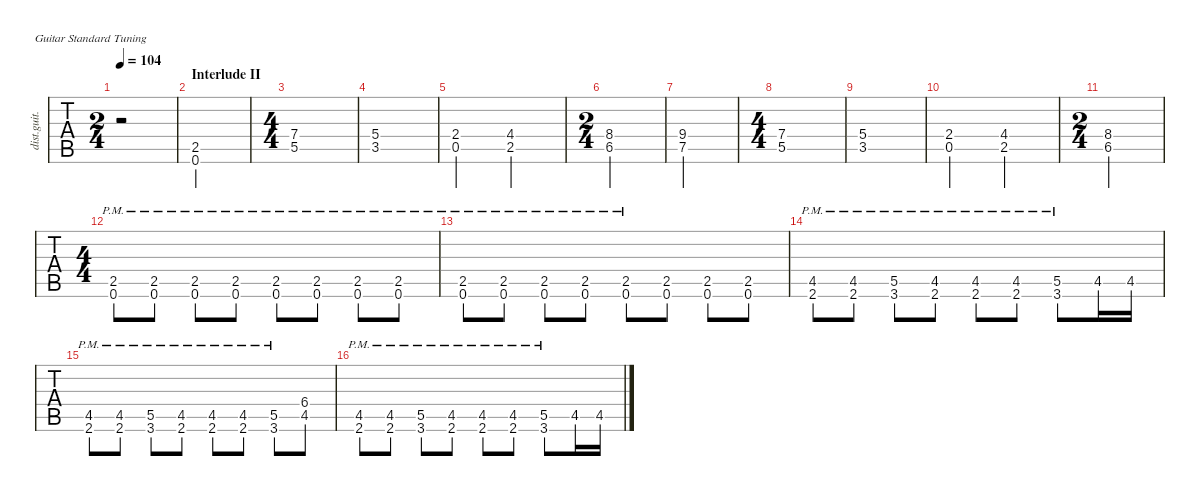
\defaultSystemsLayout 4
\hideDynamics
\bracketExtendMode nobrackets
\track ("Rhythm Guitar (Kirk)" "dist.guit.") {defaultSystemsLayout 4 multiBarRest instrument distortionguitar}
\staff {tabs}
\tuning (E4 B3 G3 D3 A2 E2)
\ts (2 4)
\beaming (8 2 2)
\tempo 104
\clef g2
\scale
0.325634
\ks c
r.2{dy p} |
\section ("" "Interlude II")
\scale
0.187389 (0.6 2.5).2{dy mf} |
\ts (4 4)
\beaming (8 2 2 2 2)
\scale
0.202485 (5.5 7.4).1 |
\scale
0.21093 (3.5 5.4).1 |
\scale
0.19205 (0.5 2.4).2 (2.5 4.4{acc #}).2 |
\ts (2 4)
\beaming (8 2 2)
\scale
0.207146 (6.5{acc #} 8.4{acc #}).2 |
\scale
0.193165 (7.5 9.4).2 |
\ts (4 4)
\beaming (8 2 2 2 2)
\scale
0.225135 (5.5 7.4).1 |
\scale
0.188838 (3.5 5.4).1 |
\scale
0.188838 (0.5 2.4).2 (2.5 4.4{acc #}).2 |
\ts (2 4)
\beaming (8 2 2)
\scale
0.204022 (6.5{acc #} 8.4{acc #}).2 |
\ts (4 4)
\beaming (8 2 2 2 2)
\scale
0.54305 (0.6{pm} 2.5{pm}).8 (0.6{pm} 2.5{pm}).8 (0.6{pm} 2.5{pm}).8 (0.6{pm} 2.5{pm}).8 (0.6{pm} 2.5{pm}).8 (0.6{pm} 2.5{pm}).8 (0.6{pm} 2.5{pm}).8 (0.6{pm} 2.5{pm}).8 |
\scale
0.45695 (0.6{pm} 2.5{pm}).8 (0.6{pm} 2.5{pm}).8 (0.6{pm} 2.5{pm}).8 (0.6{pm} 2.5{pm}).8 (0.6{pm} 2.5{pm}).8 (0.6 2.5).8 (0.6 2.5).8 (0.6 2.5).8 |
\scale
0.241342 (2.6{pm acc #} 4.5{pm acc #}).8{dy f} (2.6{pm acc #} 4.5{pm acc #}).8 (3.6{pm} 5.5{pm}).8 (2.6{pm acc #} 4.5{pm acc #}).8 (2.6{pm acc #} 4.5{pm acc #}).8 (2.6{pm acc #} 4.5{pm acc #}).8 (3.6{pm} 5.5{pm}).8 4.5{acc #}.16 4.5{acc #}.16 |
\scale
0.241342 (2.6{pm acc #} 4.5{pm acc #}).8 (2.6{pm acc #} 4.5{pm acc #}).8 (3.6{pm} 5.5{pm}).8 (2.6{pm acc #} 4.5{pm acc #}).8 (2.6{pm acc #} 4.5{pm acc #}).8 (2.6{pm acc #} 4.5{pm acc #}).8 (3.6{pm} 5.5{pm}).8 (4.5{acc #} 6.4{acc #}).8 |
\scale
0.270554 (2.6{pm acc #} 4.5{pm acc #}).8 (2.6{pm acc #} 4.5{pm acc #}).8 (3.6{pm} 5.5{pm}).8 (2.6{pm acc #} 4.5{pm acc #}).8 (2.6{pm acc #} 4.5{pm acc #}).8 (2.6{pm acc #} 4.5{pm acc #}).8 (3.6{pm} 5.5{pm}).8 4.5{acc #}.16 4.5{acc #}.16
